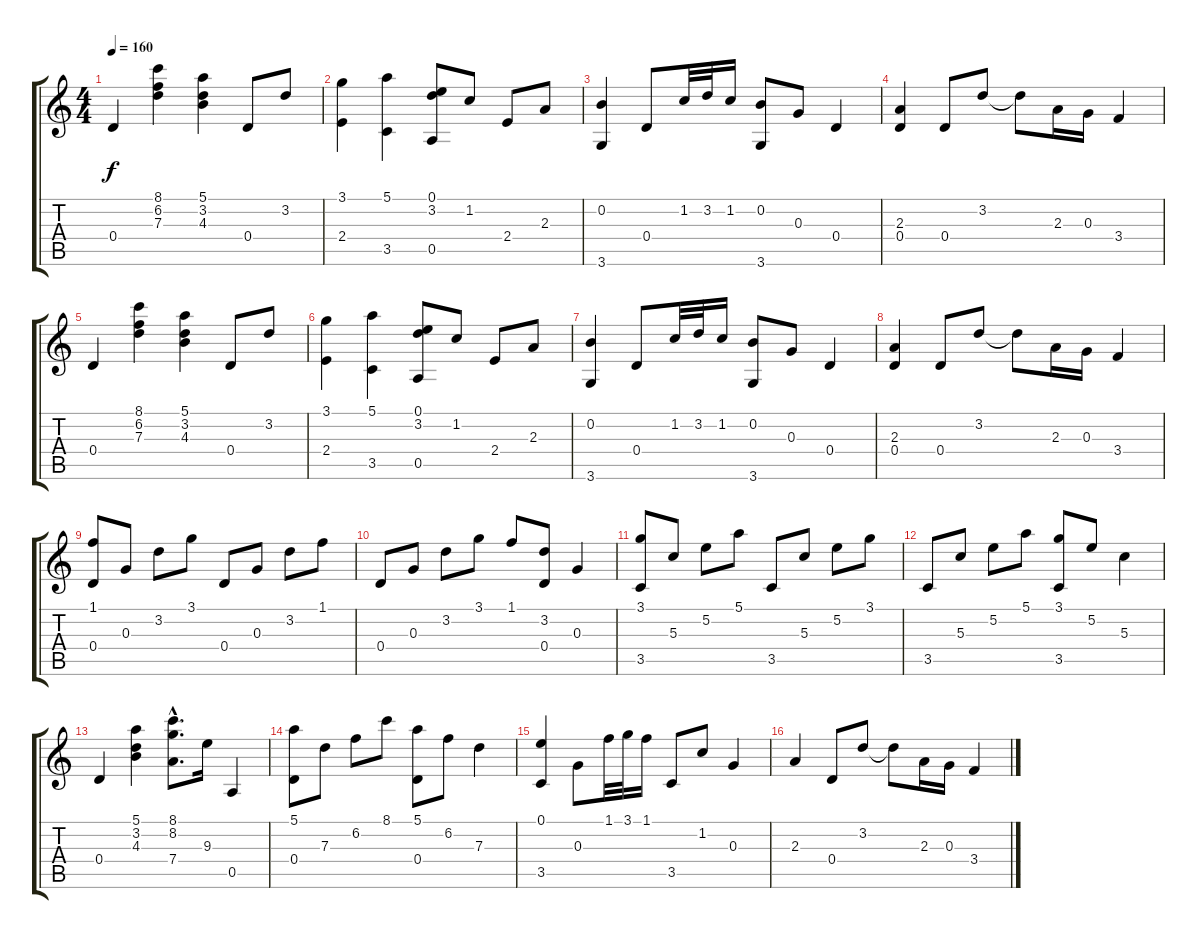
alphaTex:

\track "" {instrument acousticguitarnylon}
\staff {score tabs}
\tuning (E4 B3 G3 D3 A2 E2) {hide}
\ts (4 4)
\tempo 160
\clef g2
\ks c
0.4.4{dy f instrument acousticguitarnylon} (8.1 6.2 7.3).4 (5.1 3.2 4.3).4 0.4.8 3.2.8 |
(3.1 2.4).4 (5.1 3.5).4 (0.1 3.2 0.5).8 1.2.8 2.4.8 2.3.8 |
(0.2 3.6).4 0.4.8 1.2.32 3.2.32 1.2.16 (0.2 3.6).8 0.3.8 0.4.4 |
(2.3 0.4).4 0.4.8 3.2.8 3.2{t}.8 2.3.16 0.3.16 3.4.4 |
0.4.4 (8.1 6.2 7.3).4 (5.1 3.2 4.3).4 0.4.8 3.2.8 |
(3.1 2.4).4 (5.1 3.5).4 (0.1 3.2 0.5).8 1.2.8 2.4.8 2.3.8 |
(0.2 3.6).4 0.4.8 1.2.32 3.2.32 1.2.16 (0.2 3.6).8 0.3.8 0.4.4 |
(2.3 0.4).4 0.4.8 3.2.8 3.2{t}.8 2.3.16 0.3.16 3.4.4 |
(1.1 0.4).8 0.3.8 3.2.8 3.1.8 0.4.8 0.3.8 3.2.8 1.1.8 |
0.4.8 0.3.8 3.2.8 3.1.8 1.1.8 (3.2 0.4).8 0.3.4 |
(3.1 3.5).8 5.3.8 5.2.8 5.1.8 3.5.8 5.3.8 5.2.8 3.1.8 |
3.5.8 5.3.8 5.2.8 5.1.8 (3.1 3.5).8 5.2.8 5.3.4 |
0.4.4 (5.1 3.2 4.3).4 (8.1{hac} 8.2{hac} 7.4{hac}).8{d} 9.3.16 0.5.4 |
(5.1 0.4).8 7.3.8 6.2.8 8.1.8 (5.1 0.4).8 6.2.8 7.3.4 |
(0.1 3.5).4 0.3.8 1.1.32 3.1.32 1.1.16 3.5.8 1.2.8 0.3.4 |
2.3.4 0.4.8 3.2.8 3.2{t}.8 2.3.16 0.3.16 3.4.4
